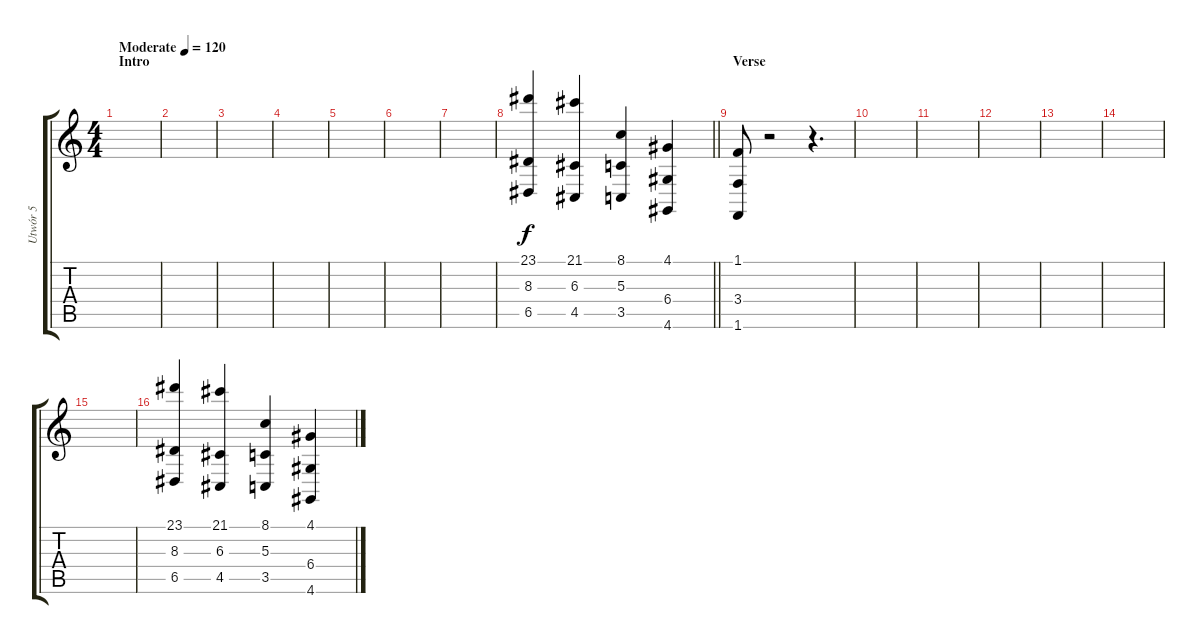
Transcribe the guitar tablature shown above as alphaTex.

\track ("Utwór 5" "Utwór 5") {instrument stringensemble1}
\staff {score tabs}
\tuning (E4 B3 G3 D3 A2 E2) {hide}
\ts (4 4)
\section ("" "Intro")
\tempo (120 "Moderate")
\clef g2
\ks c
|
|
|
|
|
|
|
\barLineRight lightlight
(23.1 8.3 6.5).4 (21.1 6.3 4.5).4 (8.1 5.3 3.5).4 (4.1 6.4 4.6).4 |
\section ("" "Verse")
(1.1 3.4 1.6).8 r.2 r.4{d} |
|
|
|
|
|
|
(23.1 8.3 6.5).4 (21.1 6.3 4.5).4 (8.1 5.3 3.5).4 (4.1 6.4 4.6).4
